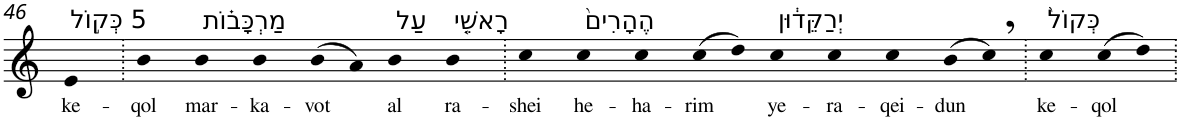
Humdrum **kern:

**kern	**text
*part1	*part1
*staff1	*staff1
*I"Piano	*
*I'Pno	*
!!LO:PB:g=z
*clefG2	*
*k[]	*
=46	=46
!LO:TX:a:t=5 כְּק֣וֹל	!
!	!LO:LY:b
4e	ke-
=47.	=47.
!	!LO:LY:b
4b	-qol
!LO:TX:a:t=מַרְכָּב֗וֹת	!
!	!LO:LY:b
4b	mar-
!	!LO:LY:b
4b	-ka-
!	!LO:LY:b
(>8b	-vot
8a)	.
!LO:TX:a:t=עַל	!
!	!LO:LY:b
4b	al
!LO:TX:a:t=רָאשֵׁ֤י	!
!	!LO:LY:b
4b	ra-
=48.	=48.
!	!LO:LY:b
4cc	-shei
!LO:TX:a:t=הֶהָרִים֙	!
!	!LO:LY:b
4cc	he-
!	!LO:LY:b
4cc	-ha-
!	!LO:LY:b
(>8cc	-rim
8dd)	.
!LO:TX:a:t=יְרַקֵּד֔וּן	!
!	!LO:LY:b
4cc	ye-
!	!LO:LY:b
4cc	-ra-
!	!LO:LY:b
4cc	-qei-
!	!LO:LY:b
(>8b	-dun
8cc,)	.
=49.	=49.
!LO:TX:a:t=כְּקוֹל֙	!
!	!LO:LY:b
4cc	ke-
!	!LO:LY:b
(>8cc	-qol
8dd)	.
=.	=.
*-	*-
